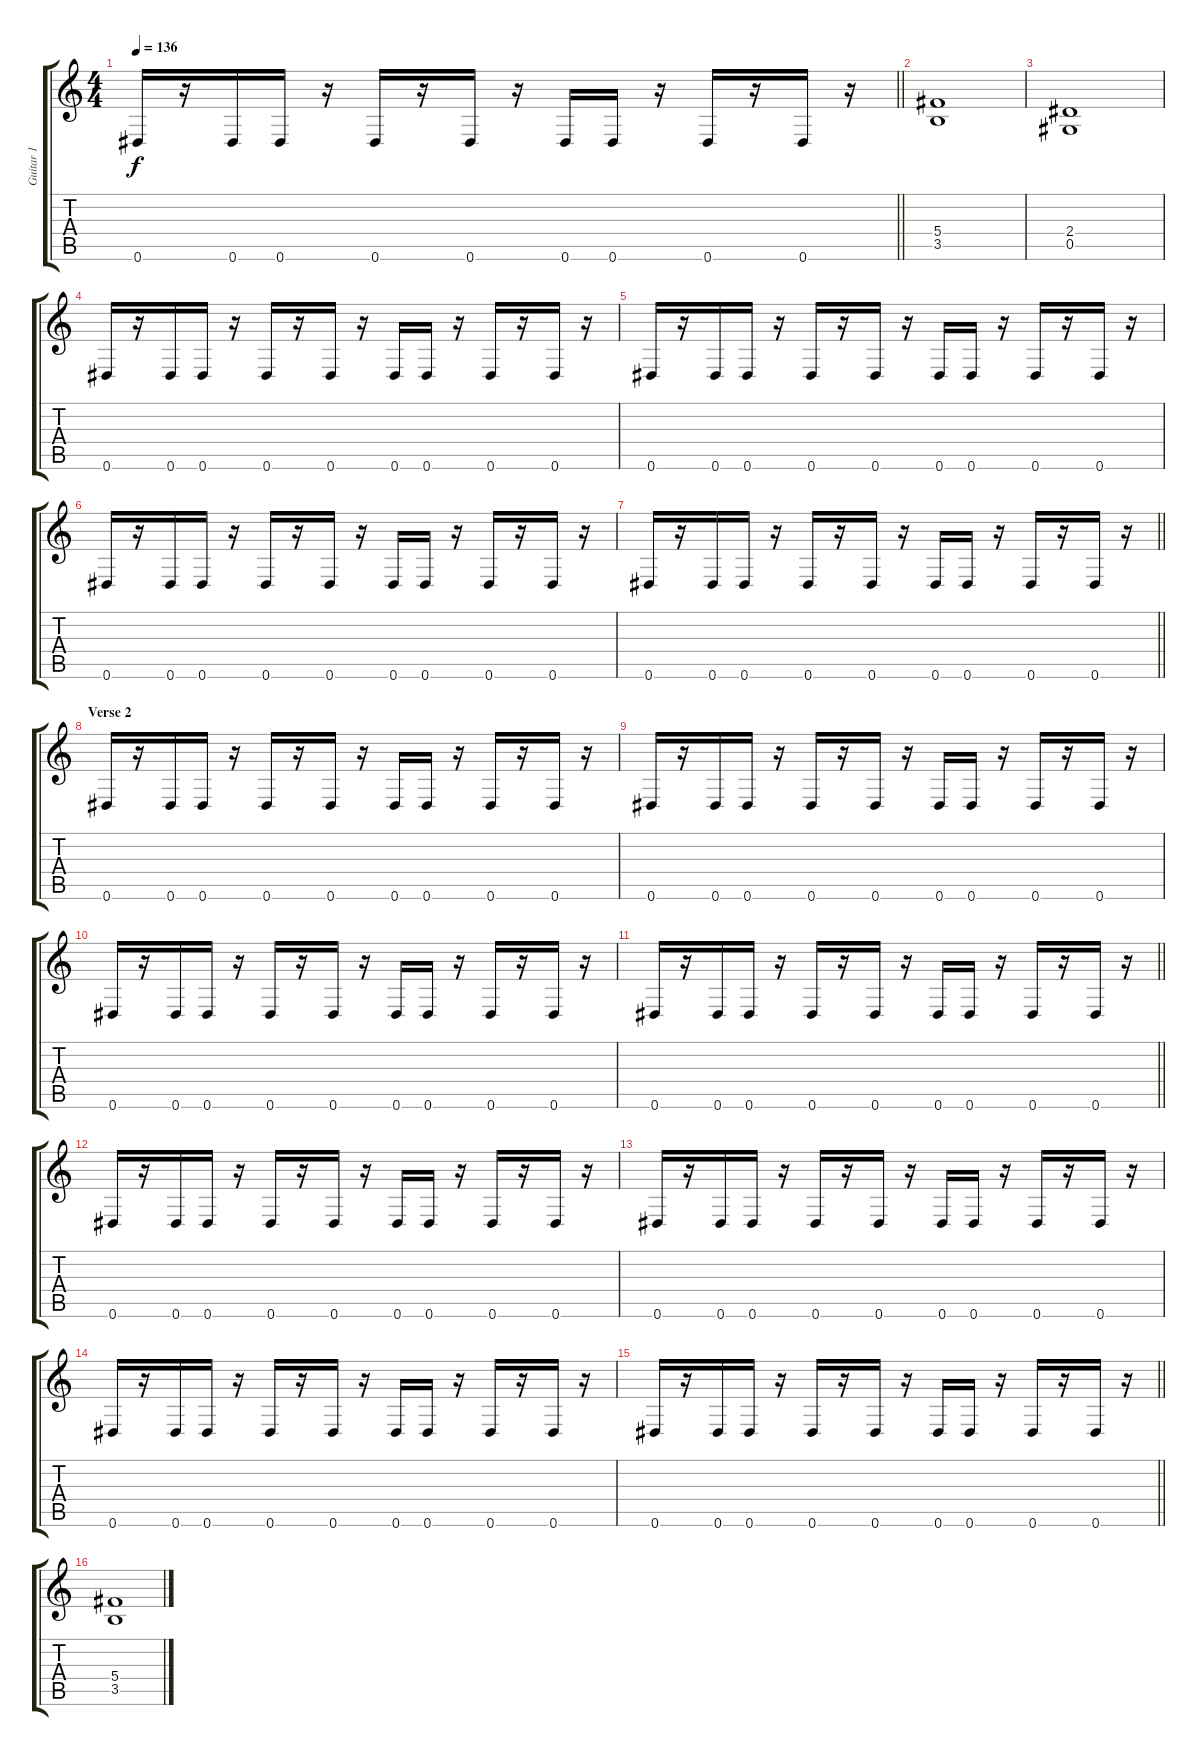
\track ("Guitar 1" "Guitar 1") {instrument distortionguitar}
\staff {score tabs}
\tuning (Eb4 Bb3 Gb3 Db3 Ab2 Eb2) {hide}
\ts (4 4)
\tempo 136
\clef g2
\barLineRight lightlight
\ks c
0.6.16{dy f} r.16 0.6.16 0.6.16 r.16 0.6.16 r.16 0.6.16 r.16 0.6.16 0.6.16 r.16 0.6.16 r.16 0.6.16 r.16 |
(5.4 3.5).1 |
(2.4 0.5).1 |
0.6.16 r.16 0.6.16 0.6.16 r.16 0.6.16 r.16 0.6.16 r.16 0.6.16 0.6.16 r.16 0.6.16 r.16 0.6.16 r.16 |
0.6.16 r.16 0.6.16 0.6.16 r.16 0.6.16 r.16 0.6.16 r.16 0.6.16 0.6.16 r.16 0.6.16 r.16 0.6.16 r.16 |
0.6.16 r.16 0.6.16 0.6.16 r.16 0.6.16 r.16 0.6.16 r.16 0.6.16 0.6.16 r.16 0.6.16 r.16 0.6.16 r.16 |
\barLineRight lightlight
0.6.16 r.16 0.6.16 0.6.16 r.16 0.6.16 r.16 0.6.16 r.16 0.6.16 0.6.16 r.16 0.6.16 r.16 0.6.16 r.16 |
\section ("" "Verse 2")
0.6.16 r.16 0.6.16 0.6.16 r.16 0.6.16 r.16 0.6.16 r.16 0.6.16 0.6.16 r.16 0.6.16 r.16 0.6.16 r.16 |
0.6.16 r.16 0.6.16 0.6.16 r.16 0.6.16 r.16 0.6.16 r.16 0.6.16 0.6.16 r.16 0.6.16 r.16 0.6.16 r.16 |
0.6.16 r.16 0.6.16 0.6.16 r.16 0.6.16 r.16 0.6.16 r.16 0.6.16 0.6.16 r.16 0.6.16 r.16 0.6.16 r.16 |
\barLineRight lightlight
0.6.16 r.16 0.6.16 0.6.16 r.16 0.6.16 r.16 0.6.16 r.16 0.6.16 0.6.16 r.16 0.6.16 r.16 0.6.16 r.16 |
0.6.16 r.16 0.6.16 0.6.16 r.16 0.6.16 r.16 0.6.16 r.16 0.6.16 0.6.16 r.16 0.6.16 r.16 0.6.16 r.16 |
0.6.16 r.16 0.6.16 0.6.16 r.16 0.6.16 r.16 0.6.16 r.16 0.6.16 0.6.16 r.16 0.6.16 r.16 0.6.16 r.16 |
0.6.16 r.16 0.6.16 0.6.16 r.16 0.6.16 r.16 0.6.16 r.16 0.6.16 0.6.16 r.16 0.6.16 r.16 0.6.16 r.16 |
\barLineRight lightlight
0.6.16 r.16 0.6.16 0.6.16 r.16 0.6.16 r.16 0.6.16 r.16 0.6.16 0.6.16 r.16 0.6.16 r.16 0.6.16 r.16 |
(5.4 3.5).1
